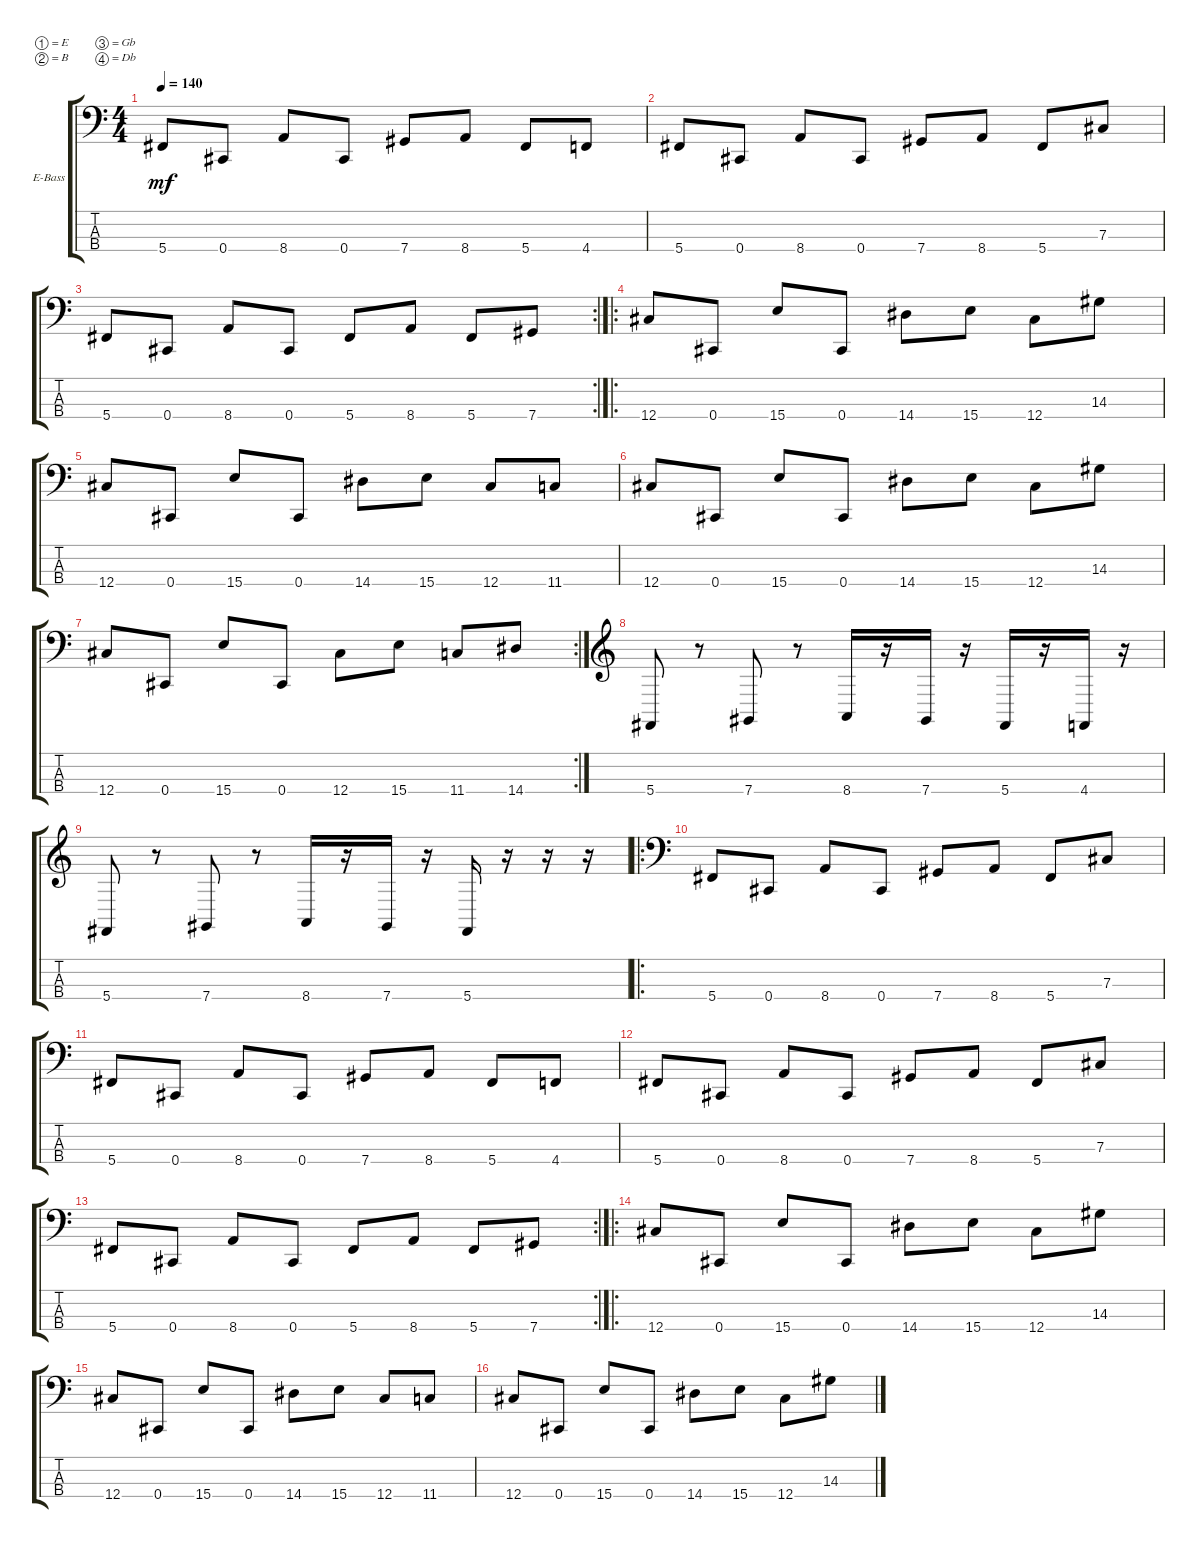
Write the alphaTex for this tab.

\bracketExtendMode groupsimilarinstruments
\firstSystemTrackNameOrientation horizontal
\otherSystemsTrackNameOrientation horizontal
\track ("Electric Bass" "E-Bass") {instrument electricbassfinger}
\staff {score tabs}
\tuning (E2 B1 Gb1 Db1)
\ts (4 4)
\tempo 140
\clef f4
\ks c
5.4.8{dy mf} 0.4.8 8.4.8 0.4.8 7.4.8 8.4.8 5.4.8 4.4.8 |
5.4.8 0.4.8 8.4.8 0.4.8 7.4.8 8.4.8 5.4.8 7.3.8 |
\rc 2
5.4.8 0.4.8 8.4.8 0.4.8 5.4.8 8.4.8 5.4.8 7.4.8 |
\ro
12.4.8 0.4.8 15.4.8 0.4.8 14.4.8 15.4.8 12.4.8 14.3.8 |
12.4.8 0.4.8 15.4.8 0.4.8 14.4.8 15.4.8 12.4.8 11.4.8 |
12.4.8 0.4.8 15.4.8 0.4.8 14.4.8 15.4.8 12.4.8 14.3.8 |
\rc 2
12.4.8 0.4.8 15.4.8 0.4.8 12.4.8 15.4.8 11.4.8 14.4.8 |
\clef g2
5.4.8 r.8 7.4.8 r.8 8.4.16 r.16 7.4.16 r.16 5.4.16 r.16 4.4.16 r.16 |
5.4.8 r.8 7.4.8 r.8 8.4.16 r.16 7.4.16 r.16 5.4.16 r.16 r.16 r.16 |
\ro
\clef f4
5.4.8 0.4.8 8.4.8 0.4.8 7.4.8 8.4.8 5.4.8 7.3.8 |
5.4.8 0.4.8 8.4.8 0.4.8 7.4.8 8.4.8 5.4.8 4.4.8 |
5.4.8 0.4.8 8.4.8 0.4.8 7.4.8 8.4.8 5.4.8 7.3.8 |
\rc 2
5.4.8 0.4.8 8.4.8 0.4.8 5.4.8 8.4.8 5.4.8 7.4.8 |
\ro
12.4.8 0.4.8 15.4.8 0.4.8 14.4.8 15.4.8 12.4.8 14.3.8 |
12.4.8 0.4.8 15.4.8 0.4.8 14.4.8 15.4.8 12.4.8 11.4.8 |
12.4.8 0.4.8 15.4.8 0.4.8 14.4.8 15.4.8 12.4.8 14.3.8
